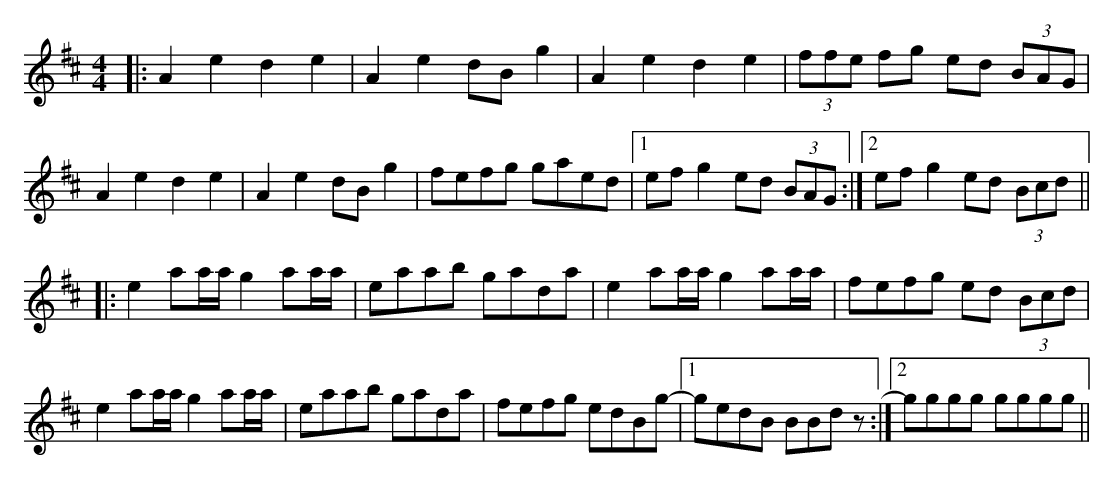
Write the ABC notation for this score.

X:1
M:4/4
K:Amix
|:A2e2 d2e2|A2e2 dBg2|A2e2 d2e2|(3ffe fg ed (3BAG|
A2e2 d2e2|A2e2 dBg2|fefg gaed|1 efg2 ed (3BAG:|2 efg2 ed (3Bcd||
|:e2aa/a/ g2aa/a/|eaab gada|e2aa/a/ g2aa/a/|fefg ed (3Bcd|
e2aa/a/ g2aa/a/|eaab gada|fefg edBg-|1 gedB BBdz:|2 gggg gggg||
